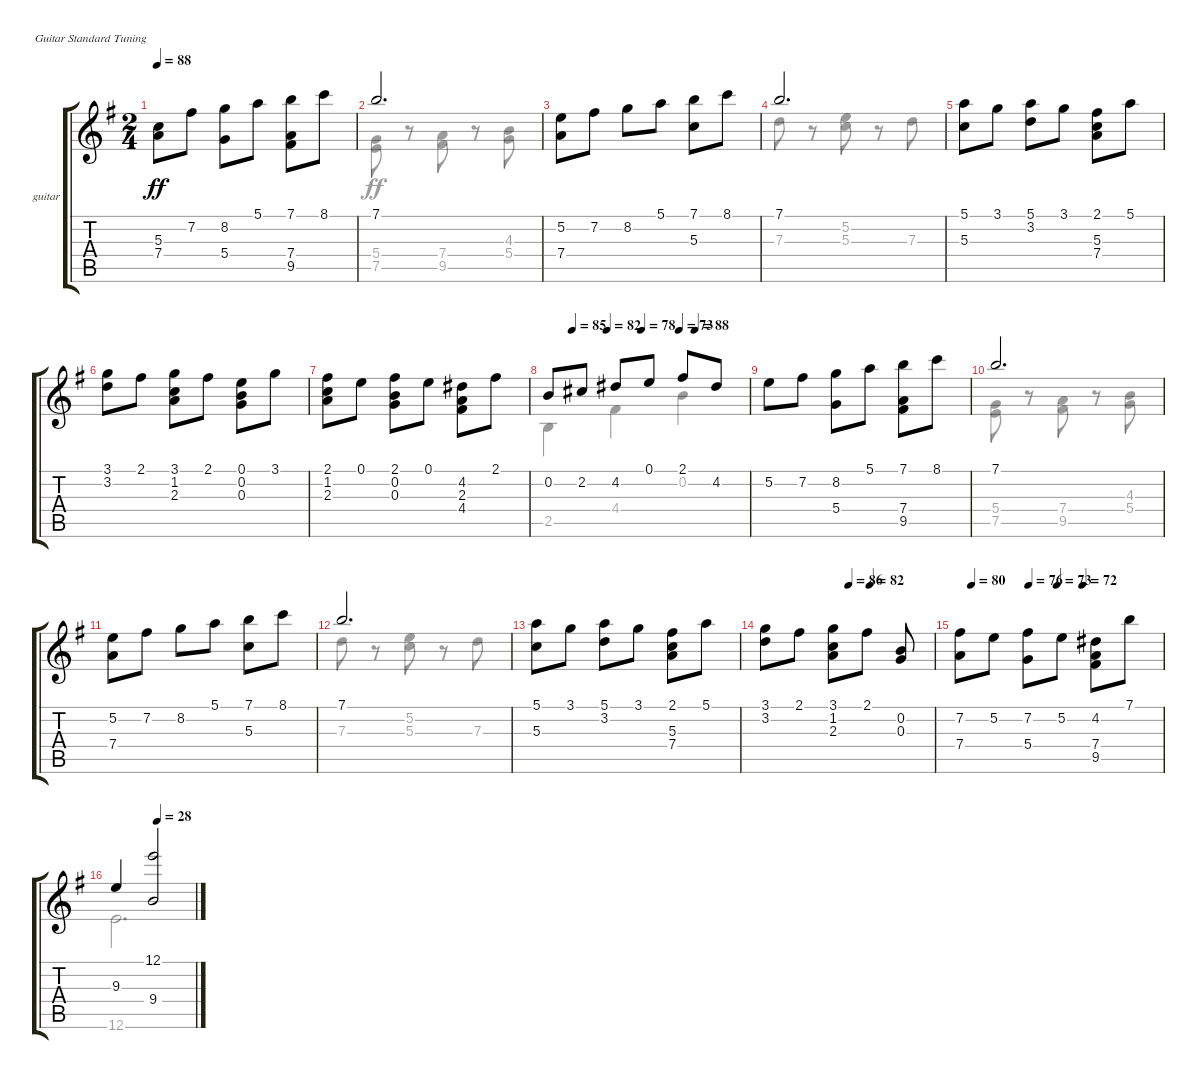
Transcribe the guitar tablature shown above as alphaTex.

\bracketExtendMode groupsimilarinstruments
\firstSystemTrackNameOrientation horizontal
\otherSystemsTrackNameOrientation horizontal
\track ("guitar" "guitar") {instrument acousticguitarsteel}
\staff {score tabs}
\tuning (E4 B3 G3 D3 A2 E2)
\voice
\ts (2 4)
\tempo 88
\clef g2
\ks g
(5.3 7.4).8{dy ff} 7.2.8 (8.2 5.4).8 5.1.8 (7.1 7.4 9.5).8 8.1.8 |
7.1.2{d} |
(5.2 7.4).8 7.2.8 8.2.8 5.1.8 (7.1 5.3).8 8.1.8 |
7.1.2{d} |
(5.1 5.3).8 3.1.8 (5.1 3.2).8 3.1.8 (2.1 5.3 7.4).8 5.1.8 |
(3.1 3.2).8 2.1.8 (3.1 1.2 2.3).8 2.1.8 (0.1 0.2 0.3).8 3.1.8 |
(2.1 1.2 2.3).8 0.1.8 (2.1 0.2 0.3).8 0.1.8 (4.2 2.3 4.4).8 2.1.8 |
\tempo (85 0.125)
\tempo (82 0.296875)
\tempo (78 0.46875)
\tempo (73 0.65625)
\tempo (88 0.734375)
0.2.8 2.2.8 4.2.8 0.1.8 2.1.8 4.2.8 |
5.2.8 7.2.8 (8.2 5.4).8 5.1.8 (7.1 7.4 9.5).8 8.1.8 |
7.1.2{d} |
(5.2 7.4).8 7.2.8 8.2.8 5.1.8 (7.1 5.3).8 8.1.8 |
7.1.2{d} |
(5.1 5.3).8 3.1.8 (5.1 3.2).8 3.1.8 (2.1 5.3 7.4).8 5.1.8 |
\tempo (86 0.5)
\tempo (82 0.625)
(3.1 3.2).8 2.1.8 (3.1 1.2 2.3).8 2.1.8 (0.2 0.3).8 |
\tempo (80 0.0625)
\tempo (76 0.34375)
\tempo (73 0.484375)
\tempo (72 0.609375)
(7.2 7.4).8 5.2.8 (7.2 5.4).8 5.2.8 (4.2 7.4 9.5).8 7.1.8 |
\tempo (28 0.53125)
9.3.4 (12.1 9.4).2
\voice
\clef g2
\ottava regular
\simile none
\ks g
|
(5.4 7.5).8 r.8 (7.4 9.5).8 r.8 (4.3 5.4).8 |
|
7.3.8 r.8 (5.2 5.3).8 r.8 7.3.8 |
|
|
|
2.5.4 4.4.4 0.2.4 |
|
(5.4 7.5).8 r.8 (7.4 9.5).8 r.8 (4.3 5.4).8 |
|
7.3.8 r.8 (5.2 5.3).8 r.8 7.3.8 |
|
|
|
12.6.2{d}
